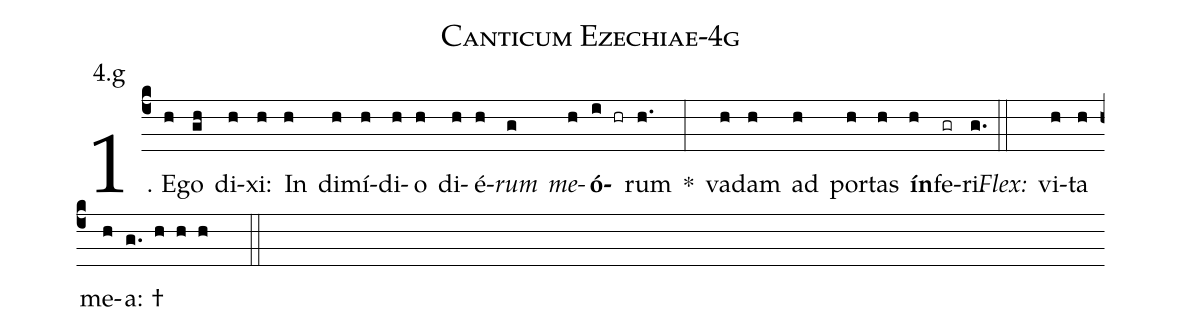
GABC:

name: Canticum Ezechiae-4g;
annotation: 4.g;
%%
(c4)1. E(h)go(gh) di(h)xi:(h) In(h) di(h)mí(h)di(h)o(h) di(h)é(h)<i>rum</i>(g) <i>me</i>(h)<b>ó</b>(i hr)rum(h.) *(:) va(h)dam(h) ad(h) por(h)tas(h) <b>ín</b>(h)fe(gr)ri.(g.) (::)
<i>Flex:</i>()  vi(h)ta(h) me(h)a: †(g. h h h  ::)
